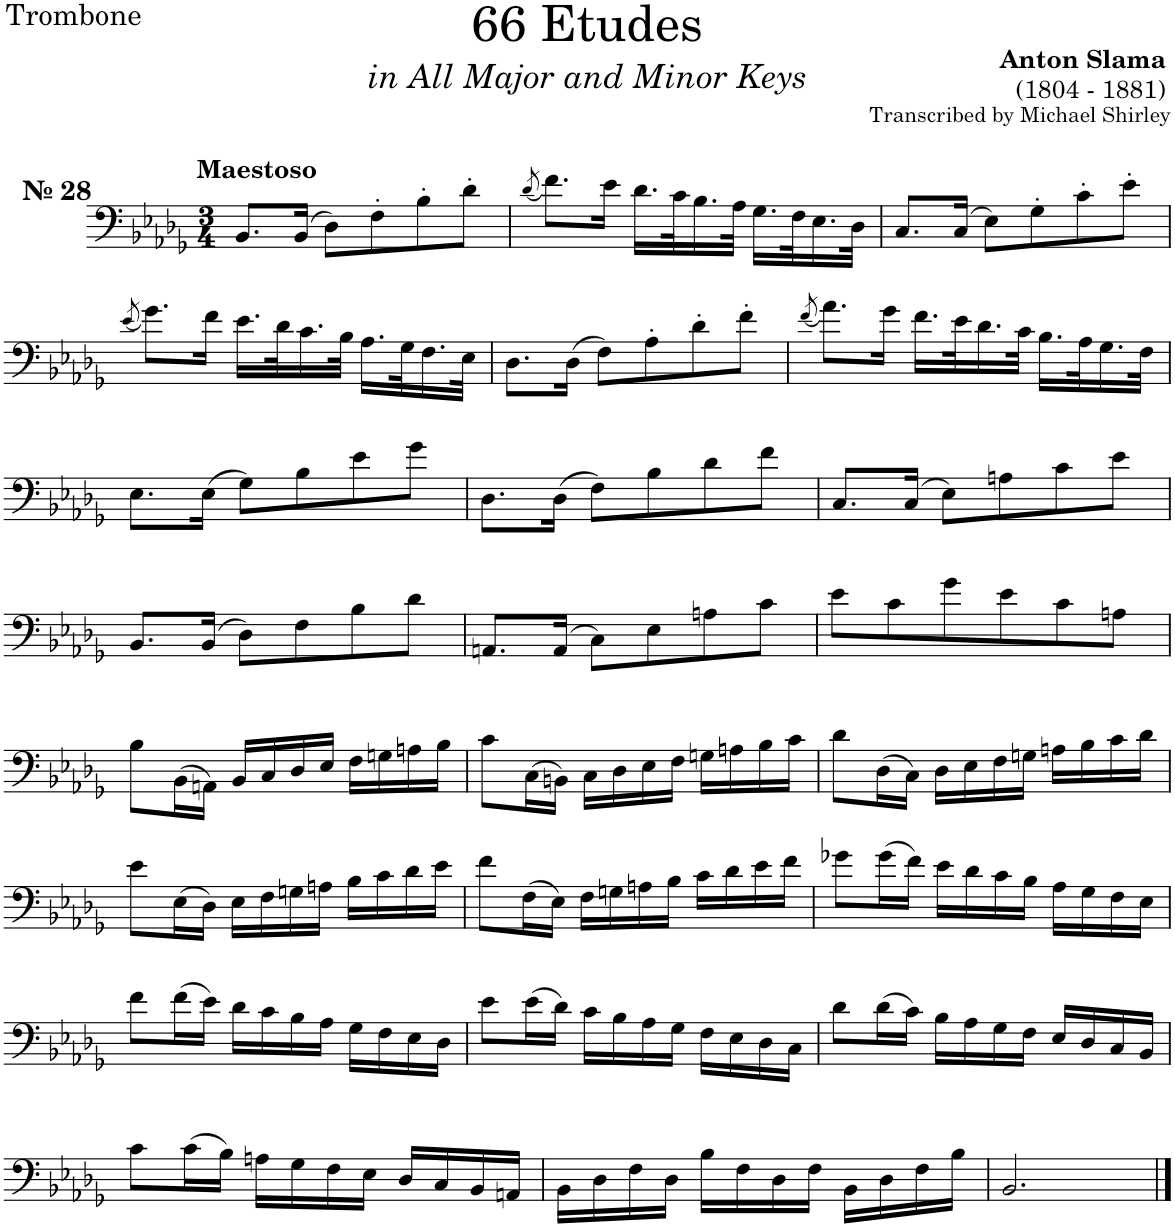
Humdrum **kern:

**kern
*part1
*staff1
*I"Trombone
*I'Tbn.
*clefF4
*k[b-e-a-d-g-]
*M3/4
=1
!LO:TX:a:B:t=№ 28
!LO:TX:a:B:t=Maestoso
8.BB-/L
(16BB-/Jk
8D-\L)
8F'\
8B-'\
8d-'\J
=2
(8qd-/
8.f\L)
16e-\Jk
16.d-\LL
32c\K
16.B-\
32A-\JJk
16.G-\LL
32F\K
16.E-\
32D-\JJk
=3
8.C/L
(>16C/Jk
8E-\L)
8G-'\
8c'\
8e-'\J
!!LO:LB:g=z
=4
(8qe-/
8.g-\L)
16f\Jk
16.e-\LL
32d-\K
16.c\
32B-\JJk
16.A-\LL
32G-\K
16.F\
32E-\JJk
=5
8.D-\L
(16D-\Jk
8F\L)
8A-'\
8d-'\
8f'\J
=6
(8qf/
8.a-\L)
16g-\Jk
16.f\LL
32e-\K
16.d-\
32c\JJk
16.B-\LL
32A-\K
16.G-\
32F\JJk
!!LO:LB:g=z
=7
8.E-\L
(>16E-\Jk
8G-\L)
8B-\
8e-\
8g-\J
=8
8.D-\L
(16D-\Jk
8F\L)
8B-\
8d-\
8f\J
=9
8.C/L
(16C/Jk
8E-\L)
8An\
8c\
8e-\J
!!LO:LB:g=z
=10
8.BB-/L
(>16BB-/Jk
8D-\L)
8F\
8B-\
8d-\J
=11
8.AAn/L
(16AA/Jk
8C\L)
8E-\
8An\
8c\J
=12
8e-\L
8c\
8g-\
8e-\
8c\
8An\J
!!LO:LB:g=z
=13
8B-\L
(>16BB-\L
16AAn\JJ)
16BB-/LL
16C/
16D-/
16E-/JJ
16F\LL
16Gn\
16An\
16B-\JJ
=14
8c\L
(>16C\L
16BBn\JJ)
16C\LL
16D-\
16E-\
16F\JJ
16Gn\LL
16An\
16B-\
16c\JJ
=15
8d-\L
(>16D-\L
16C\JJ)
16D-\LL
16E-\
16F\
16Gn\JJ
16An\LL
16B-\
16c\
16d-\JJ
!!LO:LB:g=z
=16
8e-\L
(>16E-\L
16D-\JJ)
16E-\LL
16F\
16Gn\
16An\JJ
16B-\LL
16c\
16d-\
16e-\JJ
=17
8f\L
(>16F\L
16E-\JJ)
16F\LL
16Gn\
16An\
16B-\JJ
16c\LL
16d-\
16e-\
16f\JJ
=18
8g-X\L
(>16g-\L
16f\JJ)
16e-\LL
16d-\
16c\
16B-\JJ
16A-\LL
16G-\
16F\
16E-\JJ
!!LO:LB:g=z
=19
8f\L
(>16f\L
16e-\JJ)
16d-\LL
16c\
16B-\
16A-\JJ
16G-\LL
16F\
16E-\
16D-\JJ
=20
8e-\L
(>16e-\L
16d-\JJ)
16c\LL
16B-\
16A-\
16G-\JJ
16F\LL
16E-\
16D-\
16C\JJ
=21
8d-\L
(>16d-\L
16c\JJ)
16B-\LL
16A-\
16G-\
16F\JJ
16E-/LL
16D-/
16C/
16BB-/JJ
!!LO:LB:g=z
=22
8c\L
(>16c\L
16B-\JJ)
16An\LL
16G-\
16F\
16E-\JJ
16D-/LL
16C/
16BB-/
16AAn/JJ
=23
16BB-\LL
16D-\
16F\
16D-\JJ
16B-\LL
16F\
16D-\
16F\JJ
16BB-\LL
16D-\
16F\
16B-\JJ
=24
2.BB-/
==
*-
